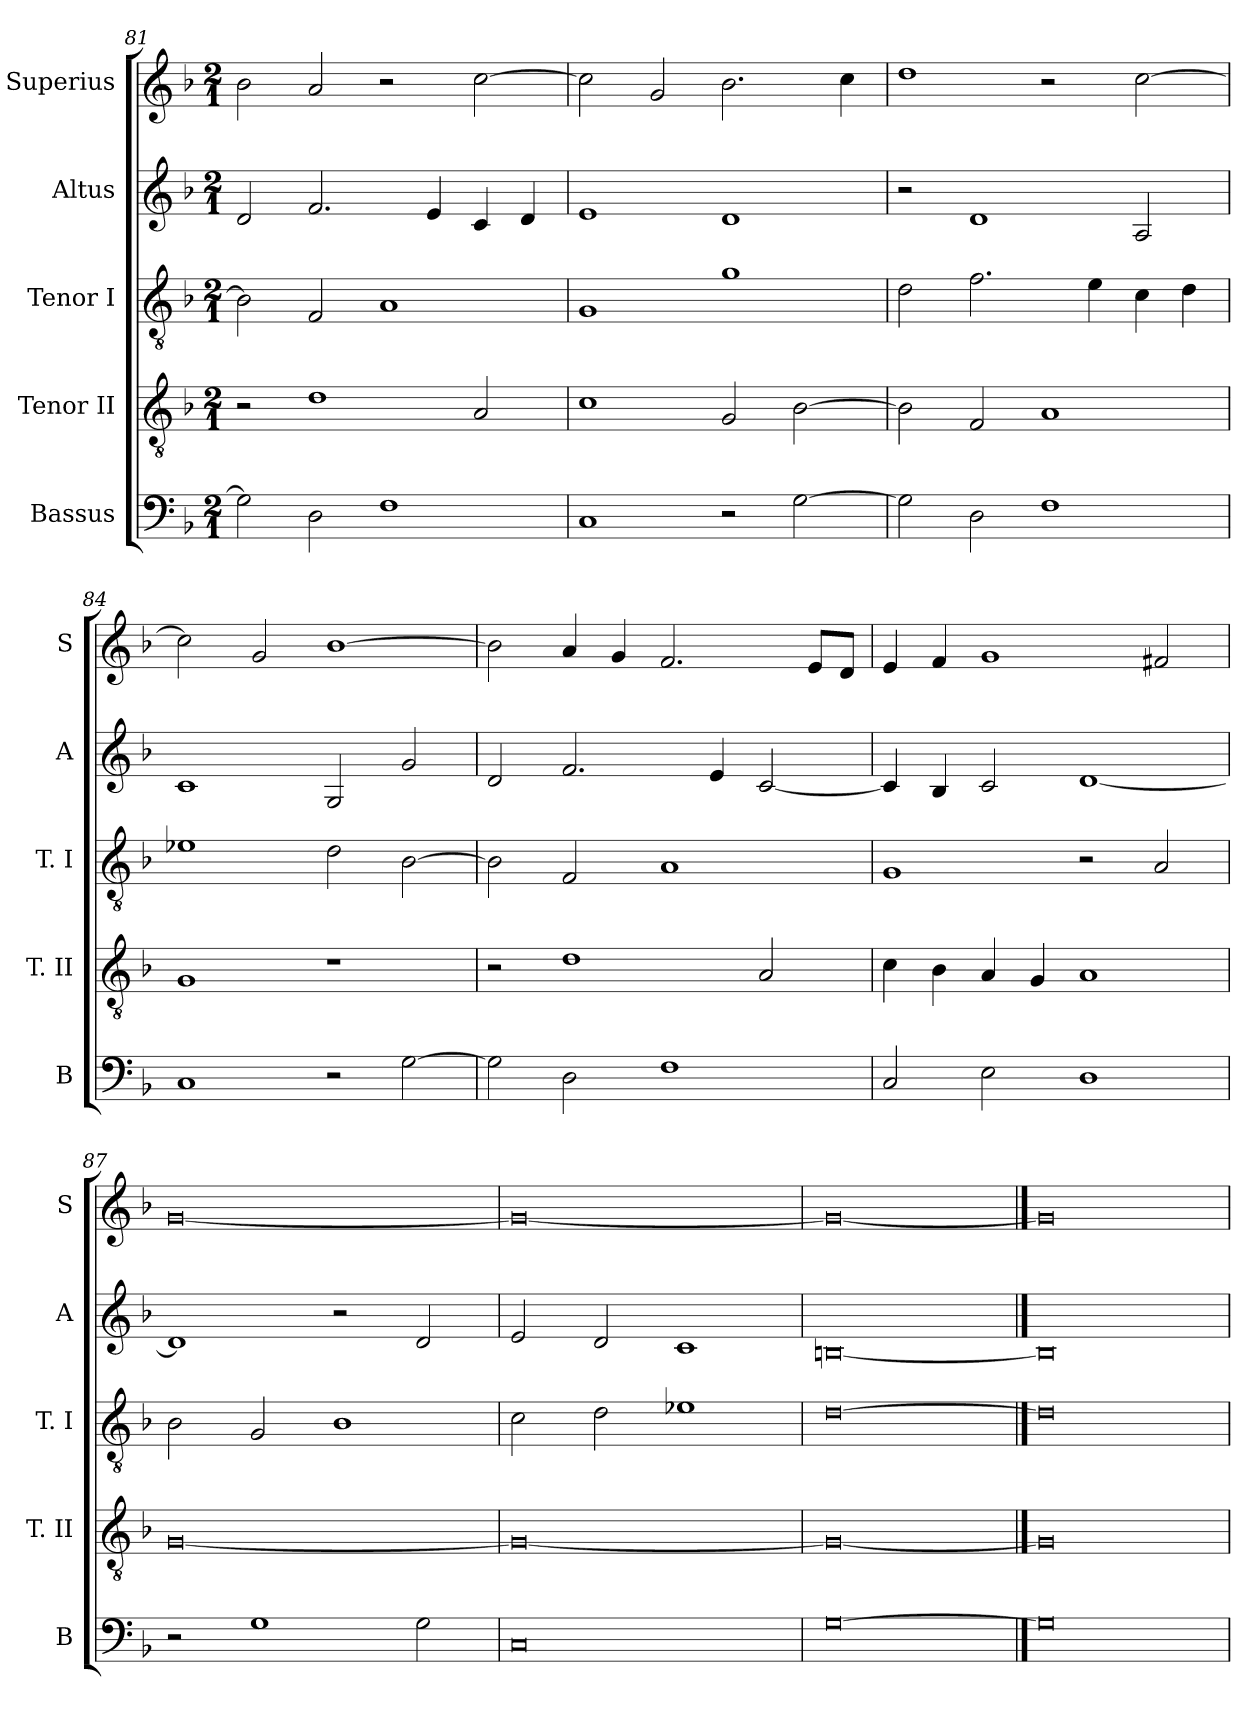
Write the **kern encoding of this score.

**kern	**kern	**kern	**kern	**kern
*part5	*part4	*part3	*part2	*part1
*staff5	*staff4	*staff3	*staff2	*staff1
*I"Bassus	*I"Tenor II	*I"Tenor I	*I"Altus	*I"Superius
*I'B	*I'T. II	*I'T. I	*I'A	*I'S
*clefF4	*clefGv2	*clefGv2	*clefG2	*clefG2
*k[b-]	*k[b-]	*k[b-]	*k[b-]	*k[b-]
*F:	*F:	*F:	*F:	*F:
*M2/1	*M2/1	*M2/1	*M2/1	*M2/1
=81	=81	=81	=81	=81
2G]	2r	2B-]	2d	2b-
2D	1d	2F	2.f	2a
1F	.	1A	.	2r
.	.	.	4e	.
.	2A	.	4c	[2cc
.	.	.	4d	.
=82	=82	=82	=82	=82
1C	1c	1G	1e	2cc]
.	.	.	.	2g
2r	2G	1g	1d	2.b-
[2G	[2B-	.	.	.
.	.	.	.	4cc
=83	=83	=83	=83	=83
2G]	2B-]	2d	2r	1dd
2D	2F	2.f	1d	.
1F	1A	.	.	2r
.	.	4e	.	.
.	.	4c	2A	[2cc
.	.	4d	.	.
=84	=84	=84	=84	=84
1C	1G	1e-X	1c	2cc]
.	.	.	.	2g
2r	1r	2d	2G	[1b-
[2G	.	[2B-	2g	.
=85	=85	=85	=85	=85
2G]	2r	2B-]	2d	2b-]
2D	1d	2F	2.f	4a
.	.	.	.	4g
1F	.	1A	.	2.f
.	.	.	4e	.
.	2A	.	[2c	.
.	.	.	.	8eL
.	.	.	.	8dJ
=86	=86	=86	=86	=86
2C	4c	1G	4c]	4e
.	4B-	.	4B-	4f
2E	4A	.	2c	1g
.	4G	.	.	.
1D	1A	2r	[1d	.
.	.	2A	.	2f#X
=87	=87	=87	=87	=87
2r	[0G	2B-	1d]	[0g
1G	.	2G	.	.
.	.	1B-	2r	.
2G	.	.	2d	.
=88	=88	=88	=88	=88
0C	0G_	2c	2e	0g_
.	.	2d	2d	.
.	.	1e-X	1c	.
=89	=89	=89	=89	=89
[0G	0G_	[0d	[0Bn	0g_
==90	==90	==90	==90	==90
0G]	0G]	0d]	0B]	0g]
=	=	=	=	=
*-	*-	*-	*-	*-
